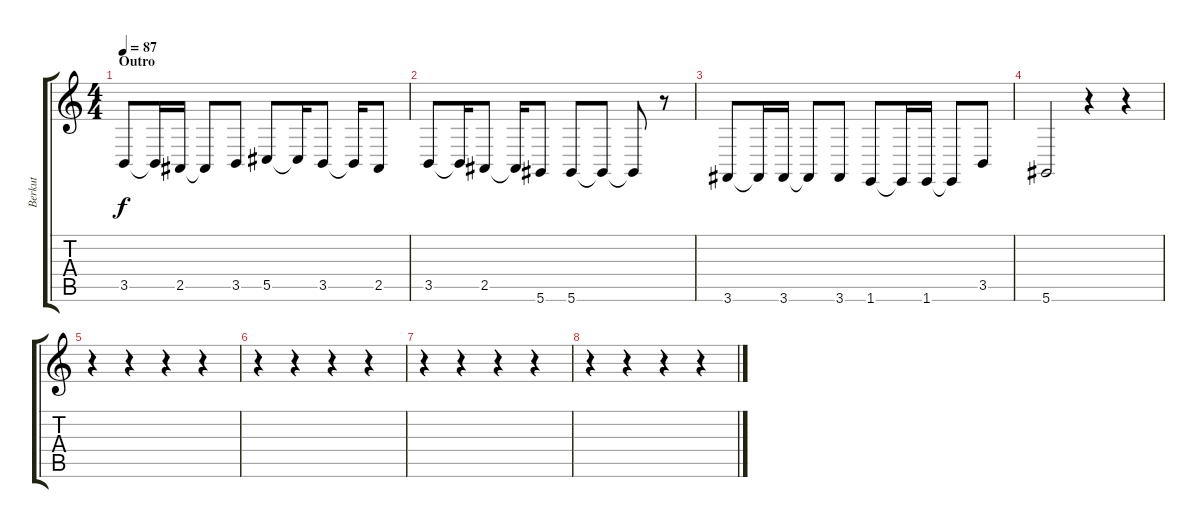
\track ("Berkut" "Berkut") {instrument stringensemble1}
\staff {score tabs}
\tuning (Eb4 Bb3 Gb3 Db3 Ab2 Eb2) {hide}
\ts (4 4)
\section ("" "Outro")
\tempo 87
\clef g2
\ks c
3.5.8{dy f} 3.5{t}.16 2.5.16 2.5{t}.8 3.5.8 5.5.8 5.5{t}.16 3.5.8 3.5{t}.16 2.5.8 |
3.5.8 3.5{t}.16 2.5.8 2.5{t}.16 5.6.8 5.6.8 5.6{t}.8 5.6{t}.8 r.8 |
3.6.8 3.6{t}.16 3.6.16 3.6{t}.8 3.6.8 1.6.8 1.6{t}.16 1.6.16 1.6{t}.8 3.5.8 |
5.6.2 r.4 r.4 |
r.4 r.4 r.4 r.4 |
r.4 r.4 r.4 r.4 |
r.4 r.4 r.4 r.4 |
r.4 r.4 r.4 r.4
